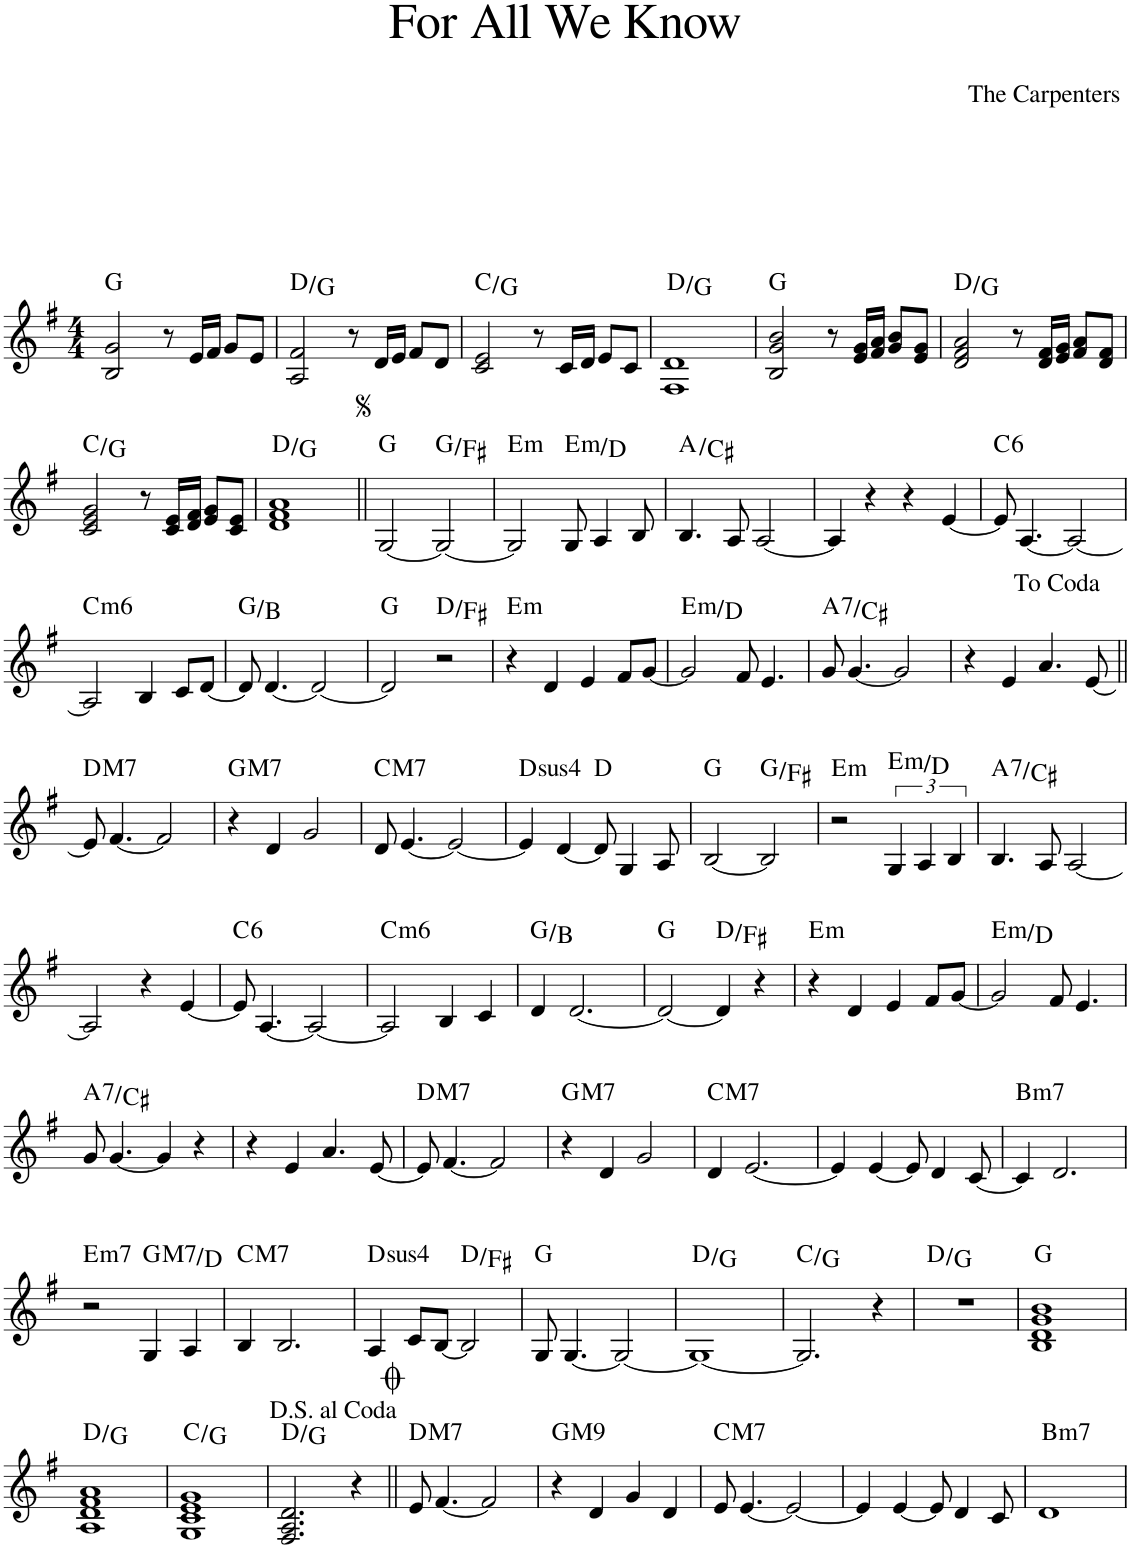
**kern	**harte
*part1	*part1
*staff1	*
*I"Piano	*
*I'Pno.	*
*clefG2	*
*k[f#]	*
*M4/4	*
=1	=1
2B/ 2g/	G:maj
8r	.
16e/LL	.
16f#/JJ	.
8g/L	.
8e/J	.
=2	=2
2A/ 2f#/	D:maj/4
8r	.
16d/LL	.
16e/JJ	.
8f#/L	.
8d/J	.
=3	=3
2c/ 2e/	C:maj/5
8r	.
16c/LL	.
16d/JJ	.
8e/L	.
8c/J	.
=4	=4
1F# 1d	D:maj/4
=5	=5
2B/ 2g/ 2b/	G:maj
8r	.
16e/ 16g/LL	.
16f#/ 16a/JJ	.
8g/ 8b/L	.
8e/ 8g/J	.
=6	=6
2d/ 2f#/ 2a/	D:maj/4
8r	.
16d/ 16f#/LL	.
16e/ 16g/JJ	.
8f#/ 8a/L	.
8d/ 8f#/J	.
!!LO:LB:g=z
=7	=7
2c/ 2e/ 2g/	C:maj/5
8r	.
16c/ 16e/LL	.
16d/ 16f#/JJ	.
8e/ 8g/L	.
8c/ 8e/J	.
=8	=8
1d 1f# 1a	D:maj/4
=9||	=9||
[2G/	G:maj
2G/_	G:maj/7
=10	=10
!	!LO:H:kt=m
2G/]	E:min
!	!LO:H:kt=m
8G/	E:min/b7
4A/	.
8B/	.
=11	=11
4.B/	A:maj/3
8A/	.
[2A/	.
=12	=12
4A/]	.
4r	.
4r	.
[4e/	.
=13	=13
!	!LO:H:kt=6
8e/]	C:maj6
[4.A/	.
2A/_	.
!!LO:LB:g=z
=14	=14
!	!LO:H:kt=m6
2A/]	C:min6
4B/	.
8c/L	.
[8d/J	.
=15	=15
8d/]	G:maj/3
[4.d/	.
2d/_	.
=16	=16
2d/]	G:maj
2r	D:maj/3
=17	=17
!	!LO:H:kt=m
4r	E:min
4d/	.
4e/	.
8f#/L	.
[8g/J	.
=18	=18
!	!LO:H:kt=m
2g/]	E:min/b7
8f#/	.
4.e/	.
=19	=19
!	!LO:H:kt=7
8g/	A:7/3
[4.g/	.
2g/]	.
=20	=20
4r	.
4e/	.
4.a/	.
[8e/	.
!!LO:LB:g=z
=21||	=21||
!	!LO:H:kt=M7
8e/]	D:maj7
[4.f#/	.
2f#/]	.
=22	=22
!	!LO:H:kt=M7
4r	G:maj7
4d/	.
2g/	.
=23	=23
!	!LO:H:kt=M7
8d/	C:maj7
[4.e/	.
2e/_	.
=24	=24
!	!LO:H:kt=4
4e/]	D:sus4
[4d/	.
8d/]	D:maj
4G/	.
8A/	.
=25	=25
[2B/	G:maj
2B/]	G:maj/7
=26	=26
!	!LO:H:kt=m
2r	E:min
!	!LO:H:kt=m
6G/	E:min/b7
6A/	.
6B/	.
=27	=27
!	!LO:H:kt=7
4.B/	A:7/3
8A/	.
[2A/	.
!!LO:LB:g=z
=28	=28
2A/]	.
4r	.
[4e/	.
=29	=29
!	!LO:H:kt=6
8e/]	C:maj6
[4.A/	.
2A/_	.
=30	=30
!	!LO:H:kt=m6
2A/]	C:min6
4B/	.
4c/	.
=31	=31
4d/	G:maj/3
[2.d/	.
=32	=32
2d/_	G:maj
4d/]	D:maj/3
4r	.
=33	=33
!	!LO:H:kt=m
4r	E:min
4d/	.
4e/	.
8f#/L	.
[8g/J	.
=34	=34
!	!LO:H:kt=m
2g/]	E:min/b7
8f#/	.
4.e/	.
!!LO:LB:g=z
=35	=35
!	!LO:H:kt=7
8g/	A:7/3
[4.g/	.
4g/]	.
4r	.
=36	=36
4r	.
4e/	.
4.a/	.
[8e/	.
=37	=37
!	!LO:H:kt=M7
8e/]	D:maj7
[4.f#/	.
2f#/]	.
=38	=38
!	!LO:H:kt=M7
4r	G:maj7
4d/	.
2g/	.
=39	=39
!	!LO:H:kt=M7
4d/	C:maj7
[2.e/	.
=40	=40
4e/]	.
[4e/	.
8e/]	.
4d/	.
[8c/	.
=41	=41
!	!LO:H:kt=m7
4c/]	B:min7
2.d/	.
!!LO:LB:g=z
=42	=42
!	!LO:H:kt=m7
2r	E:min7
!	!LO:H:kt=M7
4G/	G:maj7/5
4A/	.
=43	=43
!	!LO:H:kt=M7
4B/	C:maj7
2.B/	.
=44	=44
!	!LO:H:kt=4
4A/	D:sus4
8c/L	.
[8B/J	.
2B/]	D:maj/3
=45	=45
8G/	G:maj
[4.G/	.
2G/_	.
=46	=46
1G_	D:maj/4
=47	=47
2.G/]	C:maj/5
4r	.
=48	=48
1r	D:maj/4
=49	=49
1B 1d 1g 1b	G:maj
!!LO:LB:g=z
=50	=50
1A 1d 1f# 1a	D:maj/4
=51	=51
1G 1c 1e 1g	C:maj/5
=52	=52
2.F#/ 2.A/ 2.d/	D:maj/4
4r	.
=53||	=53||
!	!LO:H:kt=M7
8e/	D:maj7
[4.f#/	.
2f#/]	.
=54	=54
!	!LO:H:kt=M9
4r	G:maj9
4d/	.
4g/	.
4d/	.
=55	=55
!	!LO:H:kt=M7
8e/	C:maj7
[4.e/	.
2e/_	.
=56	=56
4e/]	.
[4e/	.
8e/]	.
4d/	.
8c/	.
=57	=57
!	!LO:H:kt=m7
1d	B:min7
=	=
*-	*-
